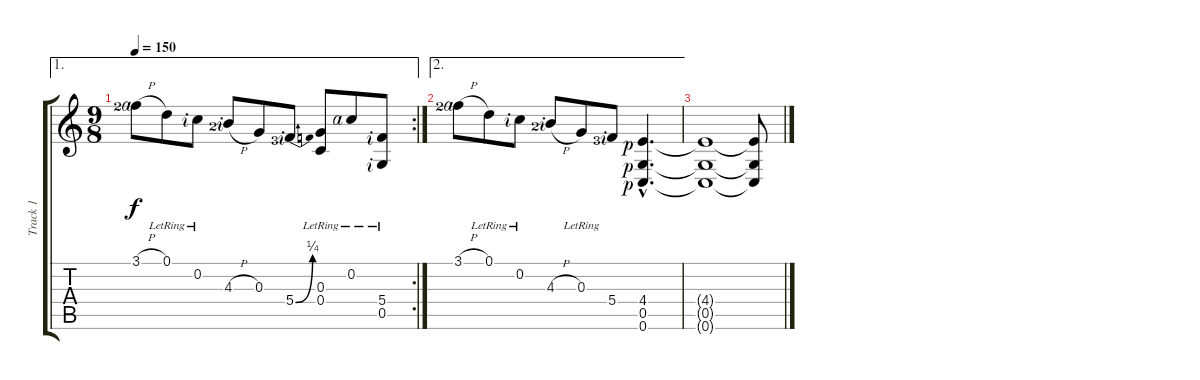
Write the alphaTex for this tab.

\track ("Track 1" "Track 1") {instrument acousticguitarsteel}
\staff {score tabs}
\tuning (D4 C4 G3 C3 G2 C2) {hide}
\ae 1
\rc 2
\ts (9 8)
\tempo 150
\clef g2
\ks c
3.1{h lf 3 rf 4}.8{dy f} 0.1{lr}.8 0.2{lr rf 2}.8 4.3{h lf 3 rf 2}.8 0.3.8 5.4{be (bend 0 0 60 1) lf 4 rf 2}.8 (0.3{lr} 0.4{lr}).8 0.2{lr rf 4}.8 (5.4{rf 2} 0.5{lr rf 2}).8 |
\ae 2
3.1{h lf 3 rf 4}.8 0.1{lr}.8 0.2{lr rf 2}.8 4.3{h lf 3 rf 2}.8 0.3{lr}.8 5.4{lf 4 rf 2}.8 (4.4{hac rf 1} 0.5{hac rf 1} 0.6{hac rf 1}).4{d} |
(4.4{t} 0.5{t} 0.6{t}).1 (4.4{t} 0.5{t} 0.6{t}).8
